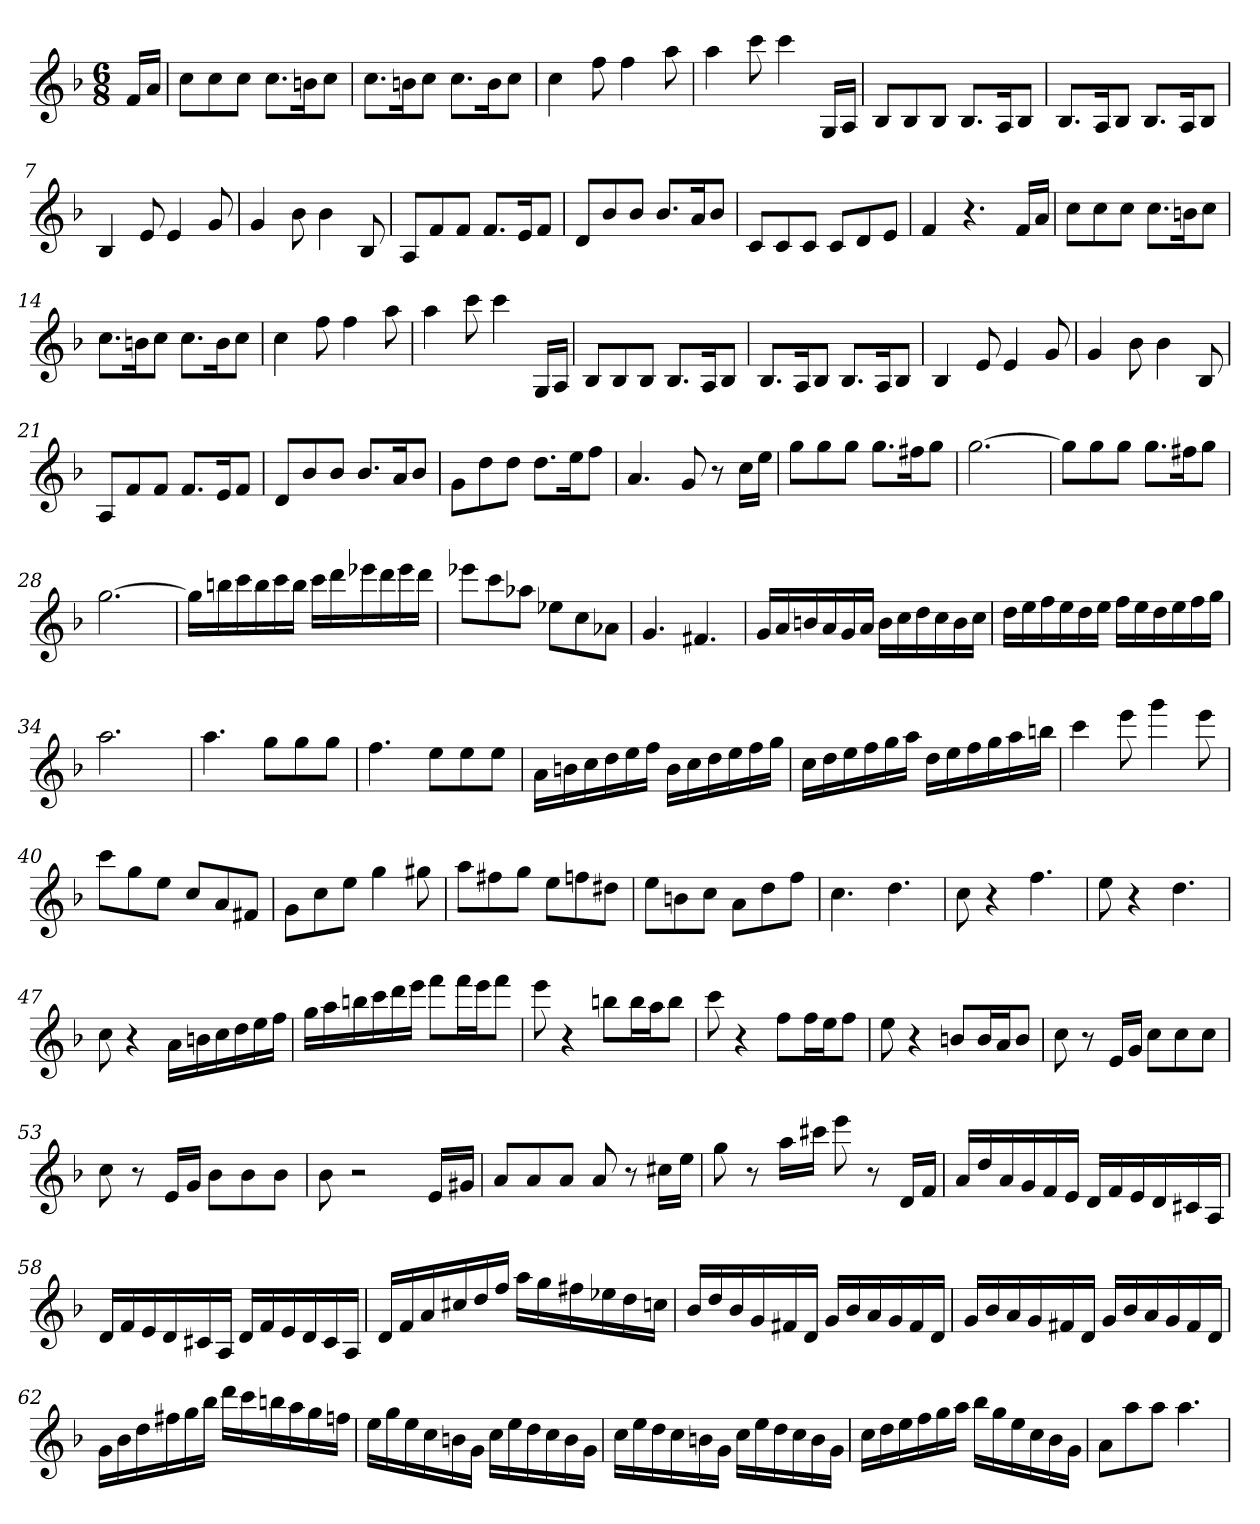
**kern
*part1
*staff1
*k[b-]
*F:
*M6/8
=
16fLL
16aJJ
=1
8ccL
8cc
8ccJ
8.ccL
16bnK
8ccJ
=2
8.ccL
16bnK
8ccJ
8.ccL
16bK
8ccJ
=3
4cc
8ff
4ff
8aa
=4
4aa
8ccc
4ccc
16GLL
16AJJ
=5
8B-L
8B-
8B-J
8.B-L
16AK
8B-J
=6
8.B-L
16AK
8B-J
8.B-L
16AK
8B-J
=7
4B-
8e
4e
8g
=8
4g
8b-
4b-
8B-
=9
8AL
8f
8fJ
8.fL
16eK
8fJ
=10
8dL
8b-
8b-J
8.b-L
16aK
8b-J
=11
8cL
8c
8cJ
8cL
8d
8eJ
=12
4f
4.r
16fLL
16aJJ
=13
8ccL
8cc
8ccJ
8.ccL
16bnK
8ccJ
=14
8.ccL
16bnK
8ccJ
8.ccL
16bK
8ccJ
=15
4cc
8ff
4ff
8aa
=16
4aa
8ccc
4ccc
16GLL
16AJJ
=17
8B-L
8B-
8B-J
8.B-L
16AK
8B-J
=18
8.B-L
16AK
8B-J
8.B-L
16AK
8B-J
=19
4B-
8e
4e
8g
=20
4g
8b-
4b-
8B-
=21
8AL
8f
8fJ
8.fL
16eK
8fJ
=22
8dL
8b-
8b-J
8.b-L
16aK
8b-J
=23
8gL
8dd
8ddJ
8.ddL
16eeK
8ffJ
=24
4.a
8g
8r
16ccLL
16eeJJ
=25
8ggL
8gg
8ggJ
8.ggL
16ff#XK
8ggJ
=26
[2.gg
=27
8ggL]
8gg
8ggJ
8.ggL
16ff#XK
8ggJ
=28
[2.gg
=29
16ggLL]
16bbn
16ccc
16bb
16ccc
16bbJJ
16cccLL
16ddd
16eee-X
16ddd
16eee-
16dddJJ
=30
8eee-XL
8ccc
8aa-XJ
8ee-XL
8cc
8a-XJ
=31
4.g
4.f#X
=32
16gLL
16a
16bn
16a
16g
16aJJ
16bLL
16cc
16dd
16cc
16b
16ccJJ
=33
16ddLL
16ee
16ff
16ee
16dd
16eeJJ
16ffLL
16ee
16dd
16ee
16ff
16ggJJ
=34
2.aa
=35
4.aa
8ggL
8gg
8ggJ
=36
4.ff
8eeL
8ee
8eeJ
=37
16aLL
16bn
16cc
16dd
16ee
16ffJJ
16bLL
16cc
16dd
16ee
16ff
16ggJJ
=38
16ccLL
16dd
16ee
16ff
16gg
16aaJJ
16ddLL
16ee
16ff
16gg
16aa
16bbnJJ
=39
4ccc
8eee
4ggg
8eee
=40
8cccL
8gg
8eeJ
8ccL
8a
8f#XJ
=41
8gL
8cc
8eeJ
4gg
8gg#X
=42
8aaL
8ff#X
8ggJ
8eeL
8ffn
8dd#XJ
=43
8eeL
8bn
8ccJ
8aL
8dd
8ffJ
=44
4.cc
4.dd
=45
8cc
4r
4.ff
=46
8ee
4r
4.dd
=47
8cc
4r
16aLL
16bn
16cc
16dd
16ee
16ffJJ
=48
16ggLL
16aa
16bbn
16ccc
16ddd
16eeeJJ
8fffL
16fffL
16eeeJ
8fffJ
=49
8eee
4r
8bbnL
16bbL
16aaJ
8bbJ
=50
8ccc
4r
8ffL
16ffL
16eeJ
8ffJ
=51
8ee
4r
8bnL
16bL
16aJ
8bJ
=52
8cc
8r
16eLL
16gJJ
8ccL
8cc
8ccJ
=53
8cc
8r
16eLL
16gJJ
8b-L
8b-
8b-J
=54
8b-
2r
16eLL
16g#XJJ
=55
8aL
8a
8aJ
8a
8r
16cc#XLL
16eeJJ
=56
8gg
8r
16aaLL
16ccc#XJJ
8eee
8r
16dLL
16fJJ
=57
16aLL
16dd
16a
16g
16f
16eJJ
16dLL
16f
16e
16d
16c#X
16AJJ
=58
16dLL
16f
16e
16d
16c#X
16AJJ
16dLL
16f
16e
16d
16c#
16AJJ
=59
16dLL
16f
16a
16cc#X
16dd
16ffJJ
16aaLL
16gg
16ff#X
16ee-X
16dd
16ccnJJ
=60
16b-LL
16dd
16b-
16g
16f#X
16dJJ
16gLL
16b-
16a
16g
16f#
16dJJ
=61
16gLL
16b-
16a
16g
16f#X
16dJJ
16gLL
16b-
16a
16g
16f#
16dJJ
=62
16gLL
16b-
16dd
16ff#X
16gg
16bb-JJ
16dddLL
16ccc
16bbn
16aa
16gg
16ffnJJ
=63
16eeLL
16gg
16ee
16cc
16bn
16gJJ
16ccLL
16ee
16dd
16cc
16b
16gJJ
=64
16ccLL
16ee
16dd
16cc
16bn
16gJJ
16ccLL
16ee
16dd
16cc
16b
16gJJ
=65
16ccLL
16dd
16ee
16ff
16gg
16aaJJ
16bb-LL
16gg
16ee
16cc
16b-
16gJJ
=66
8aL
8aa
8aaJ
4.aa
=
*-
